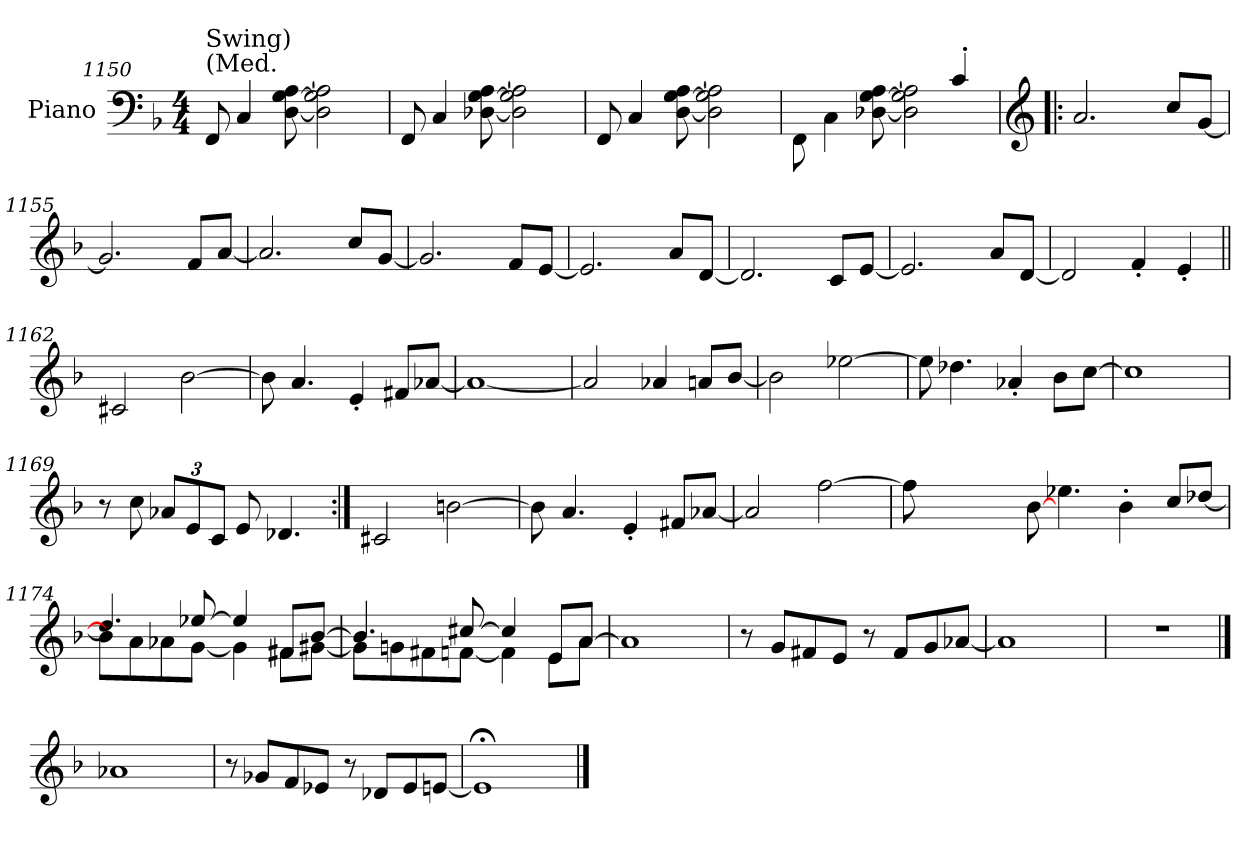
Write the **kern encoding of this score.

**kern
*part1
*staff1
*I"Piano
*I'Pno.
!!LO:PB:g=z
*clefF4
*k[b-]
*M4/4
=1150
!LO:TX:a:t=(Med.
!LO:TX:t=Swing)
8FF/
4C/
[8D\ [8G\ [8A\
2D\] 2G\] 2A\]
=1151
8FF/
4C/
[8D-X\ [8G\ [8A\
2D-\] 2G\] 2A\]
=1152
8FF/
4C/
[8D\ [8G\ [8A\
2D\] 2G\] 2A\]
=1153
*^
8ryy	8FF\
4ryy	4C\
8ryy	[8D-X\ [8G\ [8A\
4ryy	2D-\] 2G\] 2A\]
4c'/	.
*v	*v
!!LO:LB:g=z
=1154!|:
*clefG2
2.a/
8cc/L
[8g/J
=1155
2.g/]
8f/L
[8a/J
=1156
2.a/]
8cc/L
[8g/J
=1157
2.g/]
8f/L
[8e/J
!!LO:LB:g=z
=1158
2.e/]
8a/L
[8d/J
=1159
2.d/]
8c/L
[8e/J
=1160
2.e/]
8a/L
[8d/J
=1161
2d/]
4f'/
4e'/
!!LO:LB:g=z
=1162||
2c#X/
[2b-\
=1163
8b-\]
4.a/
4e'/
8f#X/L
[8a-X/J
=1164
1a-_
=1165
2a-/]
4a-X/
8an/L
[8b-/J
!!LO:LB:g=z
=1166
2b-\]
[2ee-X\
=1167
8ee-\]
4.dd-X\
4a-X'/
8b-\L
[8cc\J
=1168
1cc]
=1169
8r
8cc\
*Xbrackettup
12a-X/L
12e/
12c/J
8e/
4.d-X/
!!LO:LB:g=z
=1170:|!
2c#X/
[2bn\
=1171
8b\]
4.a/
4e'/
8f#X/L
[8a-X/J
=1172
2a-/]
[2ff\
=1173
*^
8ff\]	2..ryy
2..ryy	.
.	[8b-\
4.ee-X\	2..ryy
4b-'\	.
8cc/L	.
[8dd-X/J	.
!!LO:LB:g=z	!!
=1174	=1174
4.dd-/]	8b-\L]
.	8a\
.	8a-X\
[8ee-X/	[8g\J
4ee-/]	4g\]
8f#X/L	8f#\L
[8b-/J	[8g#X\J
=1175	=1175
4.b-/]	8g#\L]
.	8gn\
.	8f#X\
[8cc#X/	[8fn\J
4cc#/]	4f\]
8e/L	8e\L
[8a/J	8a\J
*v	*v
=1176
1a]
!!LO:LB:g=z
=1177
8r
8g/L
8f#X/
8e/J
8r
8f#/L
8g/
[8a-X/J
=1178
1a-]
=1179
1r
!!LO:LB:g=z
==1180
1a-X
=1181
8r
8g-X/L
8f/
8e-X/J
8r
8d-X/L
8e-/
[8en/J
=1182
1e;<]
==
*-
